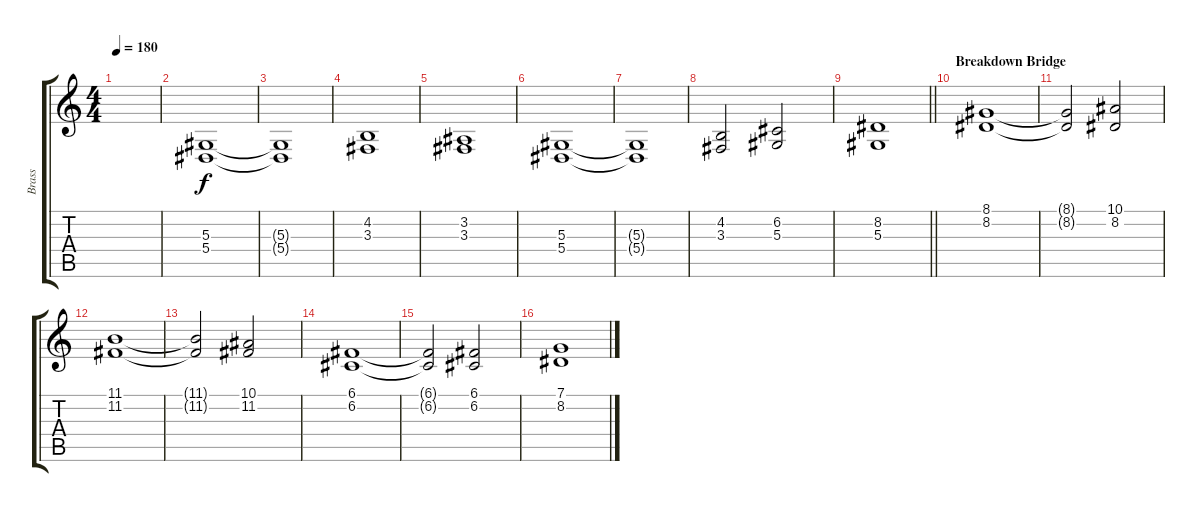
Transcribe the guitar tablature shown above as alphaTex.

\track ("Brass" "Brass") {instrument brasssection}
\staff {score tabs}
\tuning (C4 G3 Eb3 Bb2 F2 C2) {hide}
\ts (4 4)
\tempo 180
\clef g2
\ks c
|
(5.3 5.4).1 |
(5.3{t} 5.4{t}).1 |
(4.2 3.3).1 |
(3.2 3.3).1 |
(5.3 5.4).1 |
(5.3{t} 5.4{t}).1 |
(4.2 3.3).2 (6.2 5.3).2 |
\barLineRight lightlight
(8.2 5.3).1 |
\section ("" "Breakdown Bridge")
(8.1 8.2).1 |
(8.1{t} 8.2{t}).2 (10.1 8.2).2 |
(11.1 11.2).1 |
(11.1{t} 11.2{t}).2 (10.1 11.2).2 |
(6.1 6.2).1 |
(6.1{t} 6.2{t}).2 (6.1 6.2).2 |
(7.1 8.2).1
